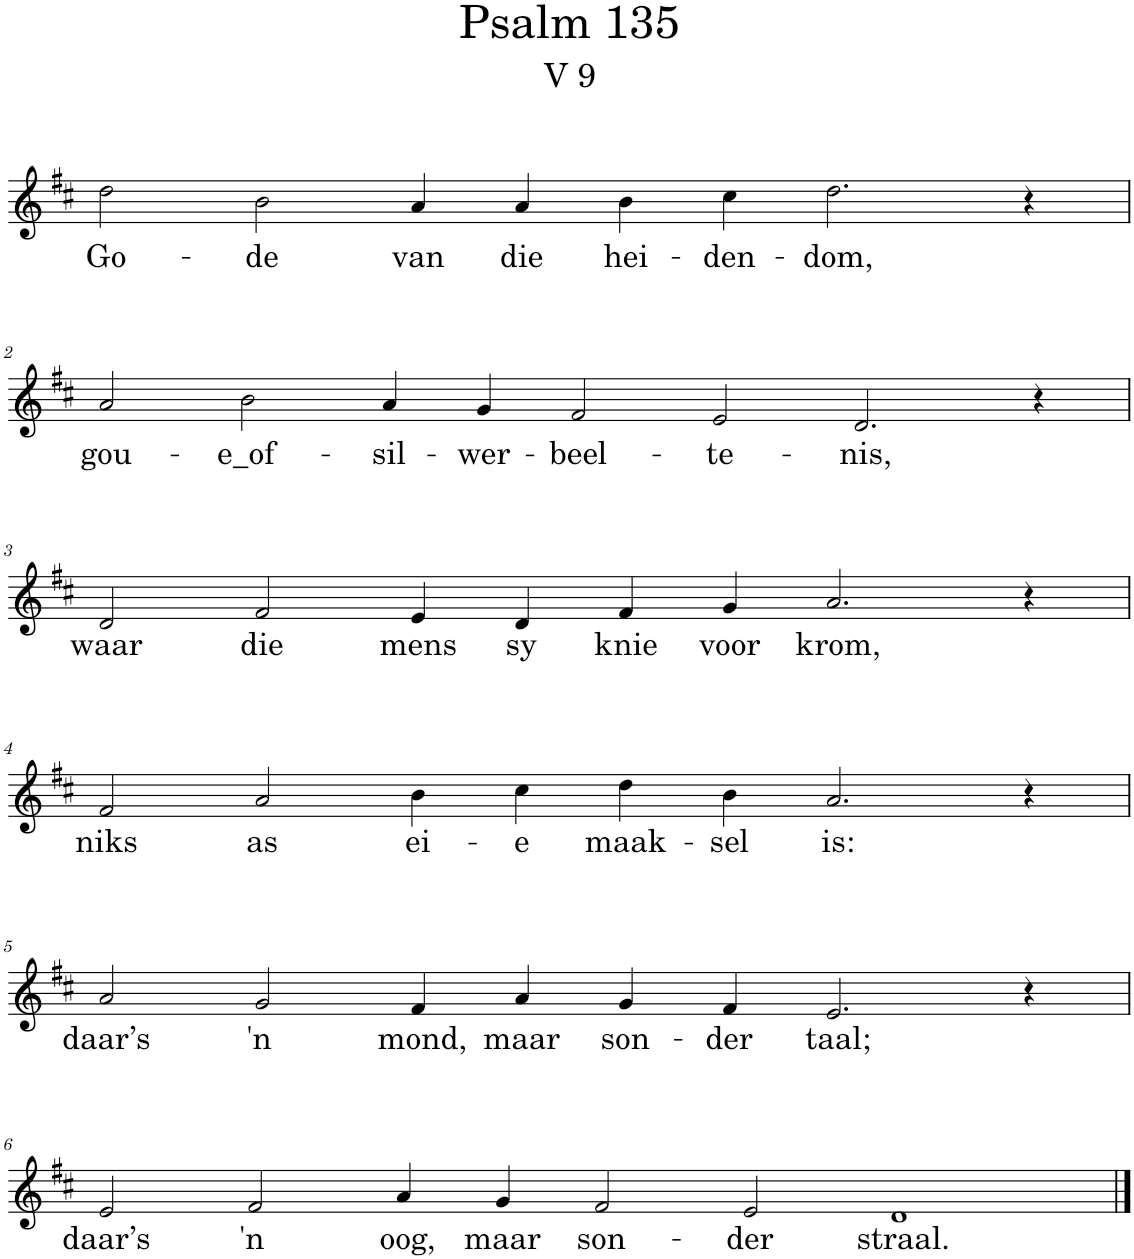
**kern	**text
*part1	*part1
*staff1	*staff1
*I"Pipe Organ	*
*I'Org.	*
*clefG2	*
*k[f#c#]	*
*M12/4	*
=1	=1
!	!LO:LY:b
2dd\	Go-
!	!LO:LY:b
2b\	-de
!	!LO:LY:b
4a/	van
!	!LO:LY:b
4a/	die
!	!LO:LY:b
4b\	hei-
!	!LO:LY:b
4cc#\	-den-
!	!LO:LY:b
2.dd\	-dom,
4r	.
!!LO:LB:g=z
=2	=2
*M14/4	*
!	!LO:LY:b
2a/	gou-
!	!LO:LY:b
2b\	-e_of-
!	!LO:LY:b
4a/	-sil-
!	!LO:LY:b
4g/	-wer-
!	!LO:LY:b
2f#/	-beel-
!	!LO:LY:b
2e/	-te-
!	!LO:LY:b
2.d/	-nis,
4r	.
!!LO:LB:g=z
=3	=3
*M12/4	*
!	!LO:LY:b
2d/	waar
!	!LO:LY:b
2f#/	die
!	!LO:LY:b
4e/	mens
!	!LO:LY:b
4d/	sy
!	!LO:LY:b
4f#/	knie
!	!LO:LY:b
4g/	voor
!	!LO:LY:b
2.a/	krom,
4r	.
!!LO:LB:g=z
=4	=4
!	!LO:LY:b
2f#/	niks
!	!LO:LY:b
2a/	as
!	!LO:LY:b
4b\	ei-
!	!LO:LY:b
4cc#\	-e
!	!LO:LY:b
4dd\	maak-
!	!LO:LY:b
4b\	-sel
!	!LO:LY:b
2.a/	is:
4r	.
!!LO:LB:g=z
=5	=5
!	!LO:LY:b
2a/	daar’s
!	!LO:LY:b
2g/	'n
!	!LO:LY:b
4f#/	mond,
!	!LO:LY:b
4a/	maar
!	!LO:LY:b
4g/	son-
!	!LO:LY:b
4f#/	-der
!	!LO:LY:b
2.e/	taal;
4r	.
!!LO:LB:g=z
=6	=6
*M14/4	*
!	!LO:LY:b
2e/	daar’s
!	!LO:LY:b
2f#/	'n
!	!LO:LY:b
4a/	oog,
!	!LO:LY:b
4g/	maar
!	!LO:LY:b
2f#/	son-
!	!LO:LY:b
2e/	-der
!	!LO:LY:b
1d	straal.
==	==
*-	*-
